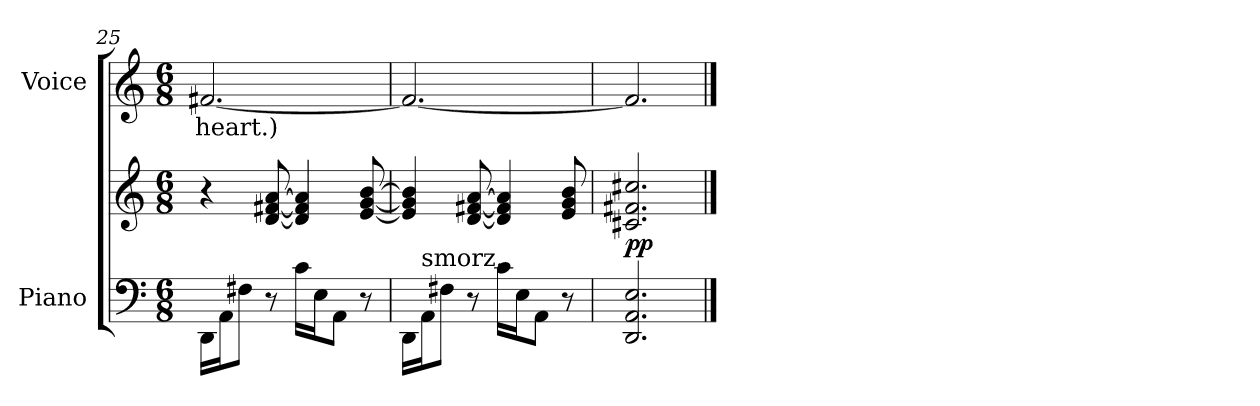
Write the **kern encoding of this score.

**kern	**kern	**dynam	**kern	**text
*part2	*part2	*part2	*part1	*part1
*staff3	*staff2	*staff2/3	*staff1	*staff1
*I"Piano	*	*	*I"Voice	*
*I'Pno.	*	*	*I'Voice	*
*clefF4	*clefG2	*	*clefG2	*
*k[]	*k[]	*	*k[]	*
*M6/8	*M6/8	*	*M6/8	*
=25	=25	=25	=25	=25
!	!	!	!	!LO:LY:b:color=#000000
16DDi\LL	4r	.	[<2.f#Xi/	heart.)
16AAi\J	.	.	.	.
8F#Xi\J	.	.	.	.
8r	[<8di/ [<8f#Xi [>8ai	.	.	.
16ci\LL	4di/] 4f#i] 4ai]	.	.	.
16Ei\J	.	.	.	.
8AAi\J	.	.	.	.
8r	[<8ei/ [<8gi [>8bi	.	.	.
=26	=26	=26	=26	=26
16DDi\LL	4ei/] 4gi] 4bi]	.	2.f#i/_<	.
!LO:TX:a:t=smorz.	!	!	!	!
16AAi\J	.	.	.	.
8F#Xi\J	.	.	.	.
8r	[<8di/ [<8f#Xi [>8ai	.	.	.
16ci\LL	4di/] 4f#i] 4ai]	.	.	.
16Ei\J	.	.	.	.
8AAi\J	.	.	.	.
8r	8ei/ 8gi 8bi	.	.	.
=27	=27	=27	=27	=27
2.DDi/ 2.AAi 2.Ei	2.c#Xi/ 2.f#Xi 2.cc#Xi	pp	2.f#i/]	.
==	==	==	==	==
*-	*-	*-	*-	*-
